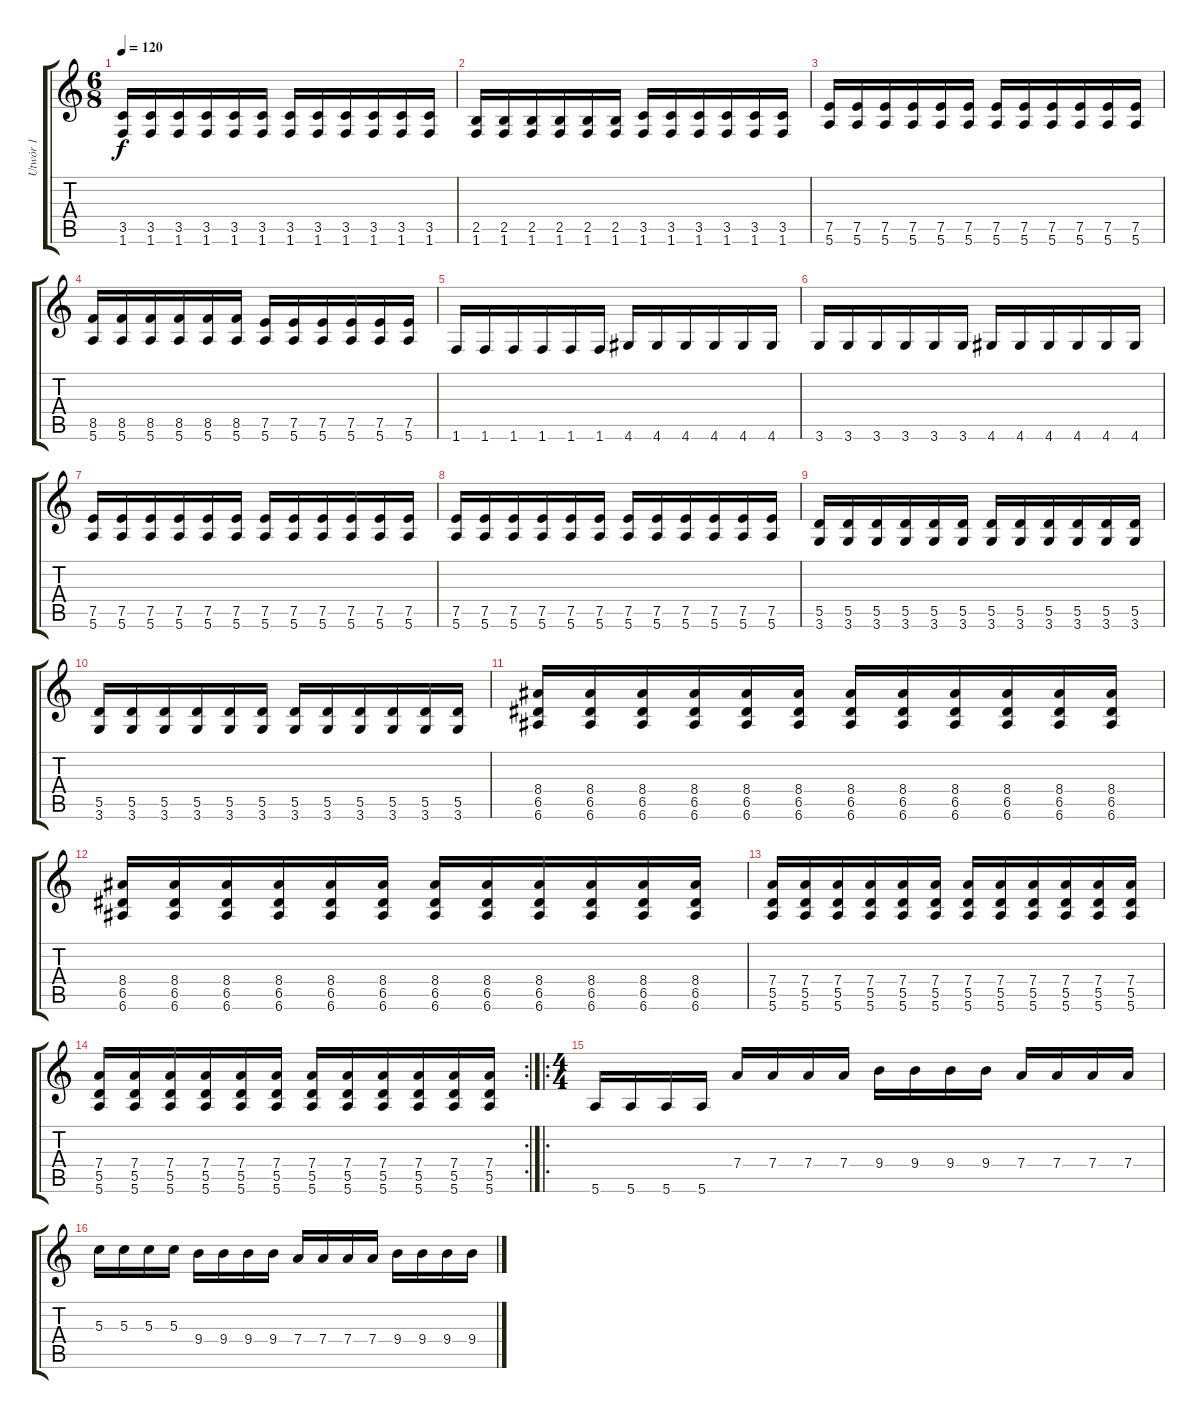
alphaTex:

\track ("Utwór 1" "Utwór 1") {instrument acousticguitarnylon}
\staff {score tabs}
\tuning (E4 B3 G3 D3 A2 E2) {hide}
\ts (6 8)
\tempo 120
\clef g2
\ks c
(3.5 1.6).16{dy f} (3.5 1.6).16 (3.5 1.6).16 (3.5 1.6).16 (3.5 1.6).16 (3.5 1.6).16 (3.5 1.6).16 (3.5 1.6).16 (3.5 1.6).16 (3.5 1.6).16 (3.5 1.6).16 (3.5 1.6).16 |
(2.5 1.6).16 (2.5 1.6).16 (2.5 1.6).16 (2.5 1.6).16 (2.5 1.6).16 (2.5 1.6).16 (3.5 1.6).16 (3.5 1.6).16 (3.5 1.6).16 (3.5 1.6).16 (3.5 1.6).16 (3.5 1.6).16 |
(7.5 5.6).16 (7.5 5.6).16 (7.5 5.6).16 (7.5 5.6).16 (7.5 5.6).16 (7.5 5.6).16 (7.5 5.6).16 (7.5 5.6).16 (7.5 5.6).16 (7.5 5.6).16 (7.5 5.6).16 (7.5 5.6).16 |
(8.5 5.6).16 (8.5 5.6).16 (8.5 5.6).16 (8.5 5.6).16 (8.5 5.6).16 (8.5 5.6).16 (7.5 5.6).16 (7.5 5.6).16 (7.5 5.6).16 (7.5 5.6).16 (7.5 5.6).16 (7.5 5.6).16 |
1.6.16 1.6.16 1.6.16 1.6.16 1.6.16 1.6.16 4.6.16 4.6.16 4.6.16 4.6.16 4.6.16 4.6.16 |
3.6.16 3.6.16 3.6.16 3.6.16 3.6.16 3.6.16 4.6.16 4.6.16 4.6.16 4.6.16 4.6.16 4.6.16 |
(7.5 5.6).16 (7.5 5.6).16 (7.5 5.6).16 (7.5 5.6).16 (7.5 5.6).16 (7.5 5.6).16 (7.5 5.6).16 (7.5 5.6).16 (7.5 5.6).16 (7.5 5.6).16 (7.5 5.6).16 (7.5 5.6).16 |
(7.5 5.6).16 (7.5 5.6).16 (7.5 5.6).16 (7.5 5.6).16 (7.5 5.6).16 (7.5 5.6).16 (7.5 5.6).16 (7.5 5.6).16 (7.5 5.6).16 (7.5 5.6).16 (7.5 5.6).16 (7.5 5.6).16 |
(5.5 3.6).16 (5.5 3.6).16 (5.5 3.6).16 (5.5 3.6).16 (5.5 3.6).16 (5.5 3.6).16 (5.5 3.6).16 (5.5 3.6).16 (5.5 3.6).16 (5.5 3.6).16 (5.5 3.6).16 (5.5 3.6).16 |
(5.5 3.6).16 (5.5 3.6).16 (5.5 3.6).16 (5.5 3.6).16 (5.5 3.6).16 (5.5 3.6).16 (5.5 3.6).16 (5.5 3.6).16 (5.5 3.6).16 (5.5 3.6).16 (5.5 3.6).16 (5.5 3.6).16 |
(8.4 6.5 6.6).16 (8.4 6.5 6.6).16 (8.4 6.5 6.6).16 (8.4 6.5 6.6).16 (8.4 6.5 6.6).16 (8.4 6.5 6.6).16 (8.4 6.5 6.6).16 (8.4 6.5 6.6).16 (8.4 6.5 6.6).16 (8.4 6.5 6.6).16 (8.4 6.5 6.6).16 (8.4 6.5 6.6).16 |
(8.4 6.5 6.6).16 (8.4 6.5 6.6).16 (8.4 6.5 6.6).16 (8.4 6.5 6.6).16 (8.4 6.5 6.6).16 (8.4 6.5 6.6).16 (8.4 6.5 6.6).16 (8.4 6.5 6.6).16 (8.4 6.5 6.6).16 (8.4 6.5 6.6).16 (8.4 6.5 6.6).16 (8.4 6.5 6.6).16 |
(7.4 5.5 5.6).16 (7.4 5.5 5.6).16 (7.4 5.5 5.6).16 (7.4 5.5 5.6).16 (7.4 5.5 5.6).16 (7.4 5.5 5.6).16 (7.4 5.5 5.6).16 (7.4 5.5 5.6).16 (7.4 5.5 5.6).16 (7.4 5.5 5.6).16 (7.4 5.5 5.6).16 (7.4 5.5 5.6).16 |
\rc 2
(7.4 5.5 5.6).16 (7.4 5.5 5.6).16 (7.4 5.5 5.6).16 (7.4 5.5 5.6).16 (7.4 5.5 5.6).16 (7.4 5.5 5.6).16 (7.4 5.5 5.6).16 (7.4 5.5 5.6).16 (7.4 5.5 5.6).16 (7.4 5.5 5.6).16 (7.4 5.5 5.6).16 (7.4 5.5 5.6).16 |
\ro
\ts (4 4)
5.6.16 5.6.16 5.6.16 5.6.16 7.4.16 7.4.16 7.4.16 7.4.16 9.4.16 9.4.16 9.4.16 9.4.16 7.4.16 7.4.16 7.4.16 7.4.16 |
5.3.16 5.3.16 5.3.16 5.3.16 9.4.16 9.4.16 9.4.16 9.4.16 7.4.16 7.4.16 7.4.16 7.4.16 9.4.16 9.4.16 9.4.16 9.4.16
